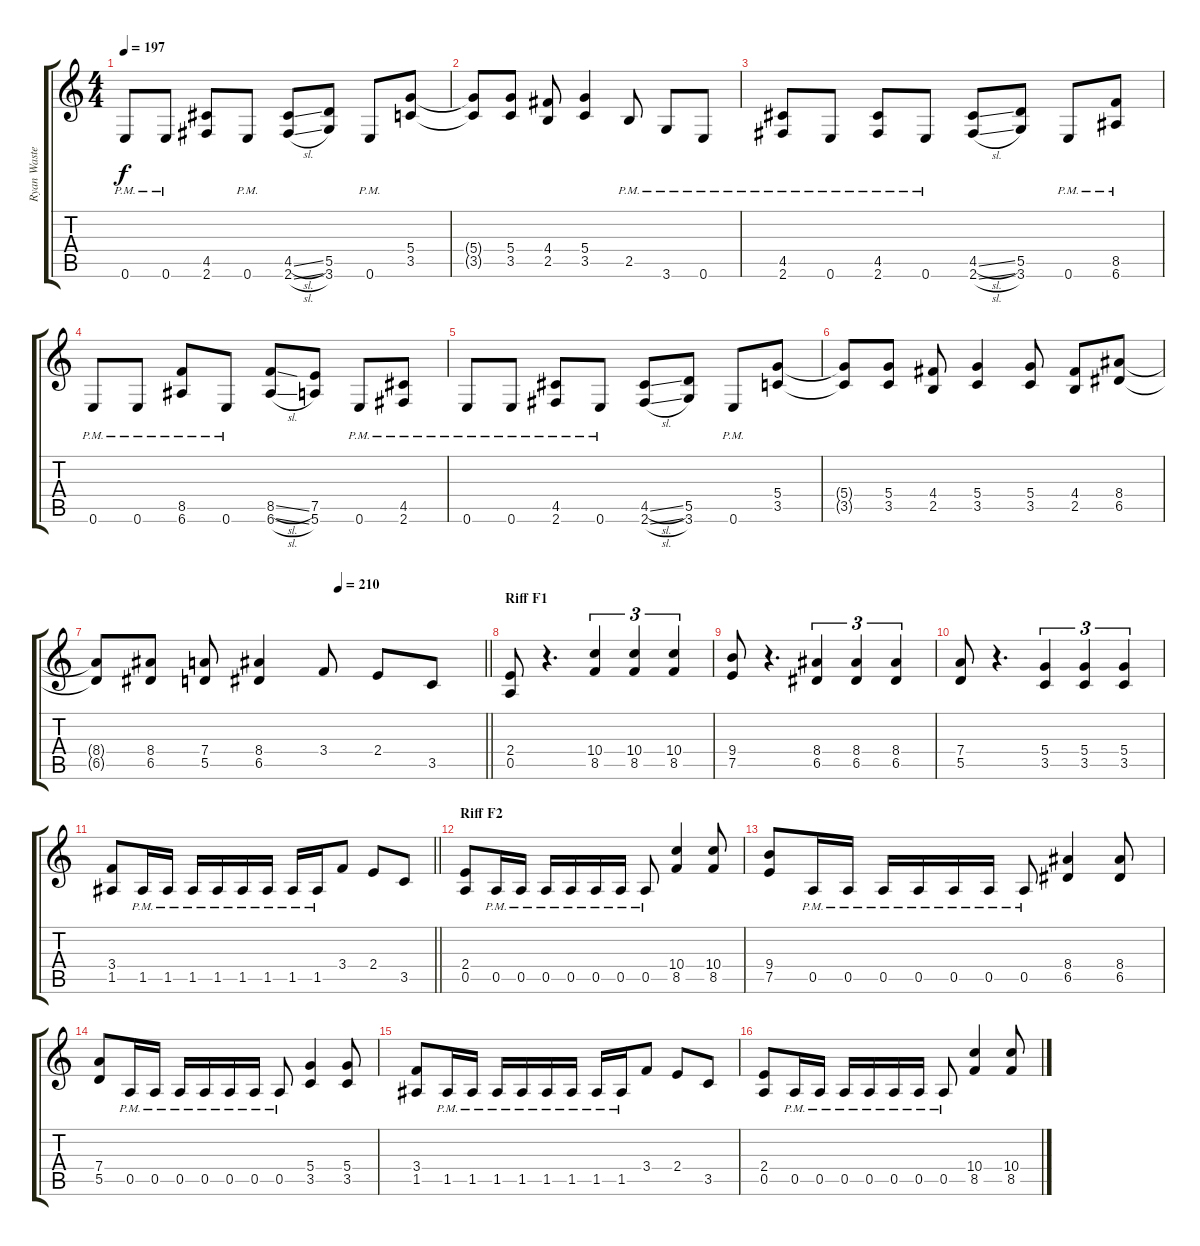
\track ("Ryan Waste (Right)" "Ryan Waste") {instrument distortionguitar}
\staff {score tabs}
\tuning (E4 B3 G3 D3 A2 E2) {hide}
\ts (4 4)
\tempo 197
\clef g2
\ks c
0.6{pm}.8{dy f} 0.6{pm}.8 (4.5 2.6).8 0.6{pm}.8 (4.5{sl} 2.6{sl}).8 (5.5 3.6).8 0.6{pm}.8 (5.4 3.5).8 |
(5.4{t} 3.5{t}).8 (5.4 3.5).8 (4.4 2.5).8 (5.4 3.5).4 2.5{pm}.8 3.6{pm}.8 0.6{pm}.8 |
(4.5{pm} 2.6{pm}).8 0.6{pm}.8 (4.5{pm} 2.6{pm}).8 0.6{pm}.8 (4.5{sl} 2.6{sl}).8 (5.5 3.6).8 0.6{pm}.8 (8.5{pm} 6.6{pm}).8 |
0.6{pm}.8 0.6{pm}.8 (8.5{pm} 6.6{pm}).8 0.6{pm}.8 (8.5{sl} 6.6{sl}).8 (7.5 5.6).8 0.6{pm}.8 (4.5{pm} 2.6{pm}).8 |
0.6{pm}.8 0.6{pm}.8 (4.5{pm} 2.6{pm}).8 0.6{pm}.8 (4.5{sl} 2.6{sl}).8 (5.5 3.6).8 0.6{pm}.8 (5.4 3.5).8 |
(5.4{t} 3.5{t}).8 (5.4 3.5).8 (4.4 2.5).8 (5.4 3.5).4 (5.4 3.5).8 (4.4 2.5).8 (8.4 6.5).8 |
\tempo (210 0.625)
\barLineRight lightlight
(8.4{t} 6.5{t}).8 (8.4 6.5).8 (7.4 5.5).8 (8.4 6.5).4 3.4.8 2.4.8 3.5.8 |
\section ("" "Riff F1")
(2.4 0.5).8 r.4{d} (10.4 8.5).4{tu (3 2)} (10.4 8.5).4{tu (3 2)} (10.4 8.5).4{tu (3 2)} |
(9.4 7.5).8 r.4{d} (8.4 6.5).4{tu (3 2)} (8.4 6.5).4{tu (3 2)} (8.4 6.5).4{tu (3 2)} |
(7.4 5.5).8 r.4{d} (5.4 3.5).4{tu (3 2)} (5.4 3.5).4{tu (3 2)} (5.4 3.5).4{tu (3 2)} |
\barLineRight lightlight
(3.4 1.5).8 1.5{pm}.16 1.5{pm}.16 1.5{pm}.16 1.5{pm}.16 1.5{pm}.16 1.5{pm}.16 1.5{pm}.16 1.5{pm}.16 3.4.8 2.4.8 3.5.8 |
\section ("" "Riff F2")
(2.4 0.5).8 0.5{pm}.16 0.5{pm}.16 0.5{pm}.16 0.5{pm}.16 0.5{pm}.16 0.5{pm}.16 0.5{pm}.8 (10.4 8.5).4 (10.4 8.5).8 |
(9.4 7.5).8 0.5{pm}.16 0.5{pm}.16 0.5{pm}.16 0.5{pm}.16 0.5{pm}.16 0.5{pm}.16 0.5{pm}.8 (8.4 6.5).4 (8.4 6.5).8 |
(7.4 5.5).8 0.5{pm}.16 0.5{pm}.16 0.5{pm}.16 0.5{pm}.16 0.5{pm}.16 0.5{pm}.16 0.5{pm}.8 (5.4 3.5).4 (5.4 3.5).8 |
(3.4 1.5).8 1.5{pm}.16 1.5{pm}.16 1.5{pm}.16 1.5{pm}.16 1.5{pm}.16 1.5{pm}.16 1.5{pm}.16 1.5{pm}.16 3.4.8 2.4.8 3.5.8 |
(2.4 0.5).8 0.5{pm}.16 0.5{pm}.16 0.5{pm}.16 0.5{pm}.16 0.5{pm}.16 0.5{pm}.16 0.5{pm}.8 (10.4 8.5).4 (10.4 8.5).8
